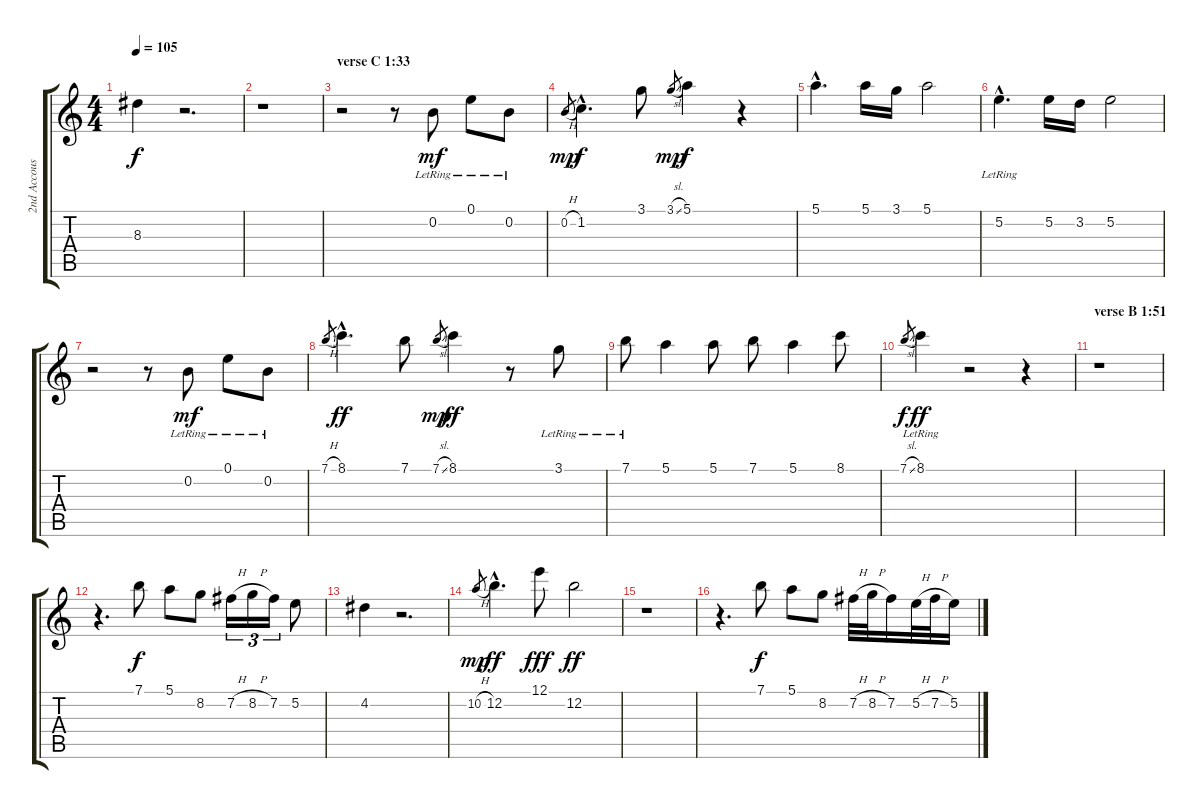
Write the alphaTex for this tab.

\track ("2nd Accoustic Guitar" "2nd Accous") {instrument acousticguitarsteel}
\staff {score tabs}
\tuning (E4 B3 G3 D3 A2 E2) {hide}
\ts (4 4)
\tempo 105
\clef g2
\ks c
8.3.4{dy f} r.2{d} |
r.1 |
\section ("" "verse C 1:33")
r.2 r.8 0.2{lr}.8{dy mf} 0.1{lr}.8 0.2{lr}.8 |
0.2{h}.8{gr dy mp} 1.2{hac}.4{d dy f} 3.1.8 3.1{sl}.8{gr dy mp} 5.1.4{dy f} r.4 |
5.1{hac}.4{d} 5.1.16 3.1.16 5.1.2 |
5.2{hac lr}.4{d} 5.2.16 3.2.16 5.2.2 |
r.2 r.8 0.2{lr}.8{dy mf} 0.1{lr}.8 0.2{lr}.8 |
7.1{h}.8{gr} 8.1{hac}.4{d dy ff} 7.1.8 7.1{sl}.8{gr dy mp} 8.1.4{dy ff} r.8 3.1{lr}.8 |
7.1{lr}.8 5.1.4 5.1.8 7.1.8 5.1.4 8.1.8 |
7.1{sl}.8{gr dy f} 8.1{lr}.4{dy ff} r.2 r.4 |
\section ("" "verse B 1:51")
r.1 |
r.4{d} 7.1.8{dy f} 5.1.8 8.2.8 7.2{h}.16{tu (3 2)} 8.2{h}.16{tu (3 2)} 7.2.16{tu (3 2)} 5.2.8 |
4.2.4 r.2{d} |
10.2{h}.8{gr dy mp} 12.2{hac}.4{d dy ff} 12.1.8{dy fff} 12.2.2{dy ff} |
r.1 |
r.4{d} 7.1.8{dy f} 5.1.8 8.2.8 7.2{h}.32 8.2{h}.32 7.2.16 5.2{h}.32 7.2{h}.32 5.2.16
